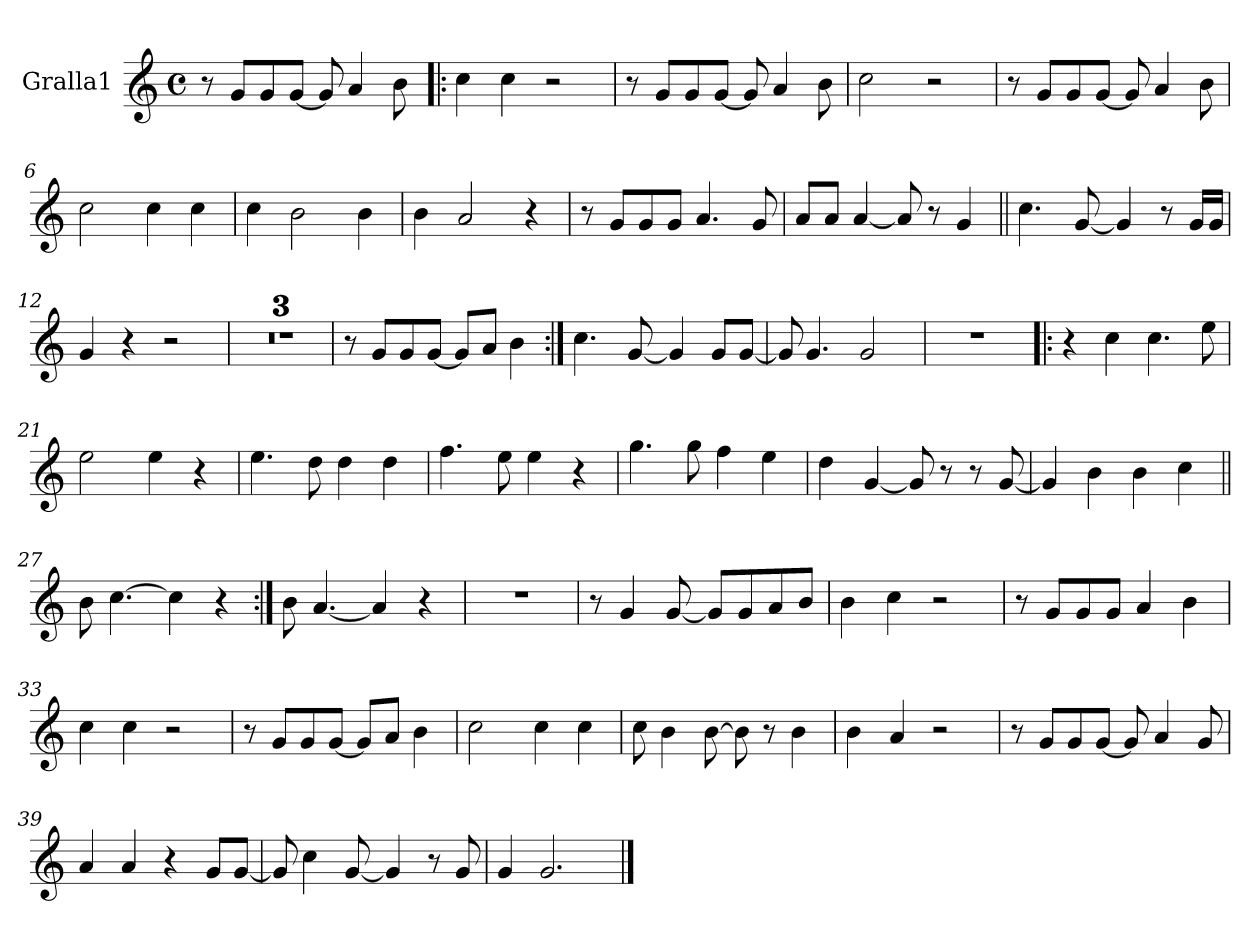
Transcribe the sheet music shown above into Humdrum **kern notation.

**kern
*part1
*staff1
*I"Gralla1
*I'Gr1.
*clefG2
*k[]
*M4/4
*met(c)
=1
8r
8g/L
8g/
[8g/J
8g/]
4a/
8b\
=2!|:
4cc\
4cc\
2r
=3
8r
8g/L
8g/
[8g/J
8g/]
4a/
8b\
=4
2cc\
2r
=5
8r
8g/L
8g/
[8g/J
8g/]
4a/
8b\
=6
2cc\
4cc\
4cc\
=7
4cc\
2b\
4b\
=8
4b\
2a/
4r
!!LO:LB:g=z
=9
8r
8g/L
8g/
8g/J
4.a/
8g/
=10
8a/L
8a/J
[4a/
8a/]
8r
4g/
=11||
4.cc\
[8g/
4g/]
8r
16g/LL
16g/JJ
=12
4g/
4r
2r
=13
1r
=14
1r
=15
1r
=16
8r
8g/L
8g/
[8g/J
8g/L]
8a/J
4b\
=17:|!
4.cc\
[8g/
4g/]
8g/L
[8g/J
!!LO:LB:g=z
=18
8g/]
4.g/
2g/
=19
1r
=20!|:
4r
4cc\
4.cc\
8ee\
=21
2ee\
4ee\
4r
=22
4.ee\
8dd\
4dd\
4dd\
=23
4.ff\
8ee\
4ee\
4r
=24
4.gg\
8gg\
4ff\
4ee\
=25
4dd\
[4g/
8g/]
8r
8r
[8g/
=26
4g/]
4b\
4b\
4cc\
!!LO:LB:g=z
=27||
8b\
[4.cc\
4cc\]
4r
=28:|!
8b\
[4.a/
4a/]
4r
=29
1r
=30
8r
4g/
[8g/
8g/L]
8g/
8a/
8b/J
=31
4b\
4cc\
2r
=32
8r
8g/L
8g/
8g/J
4a/
4b\
=33
4cc\
4cc\
2r
=34
8r
8g/L
8g/
[8g/J
8g/L]
8a/J
4b\
=35
2cc\
4cc\
4cc\
!!LO:LB:g=z
=36
8cc\
4b\
[8b\
8b\]
8r
4b\
=37
4b\
4a/
2r
=38
8r
8g/L
8g/
[8g/J
8g/]
4a/
8g/
=39
4a/
4a/
4r
8g/L
[8g/J
=40
8g/]
4cc\
[8g/
4g/]
8r
8g/
=41
4g/
2.g/
==
*-
